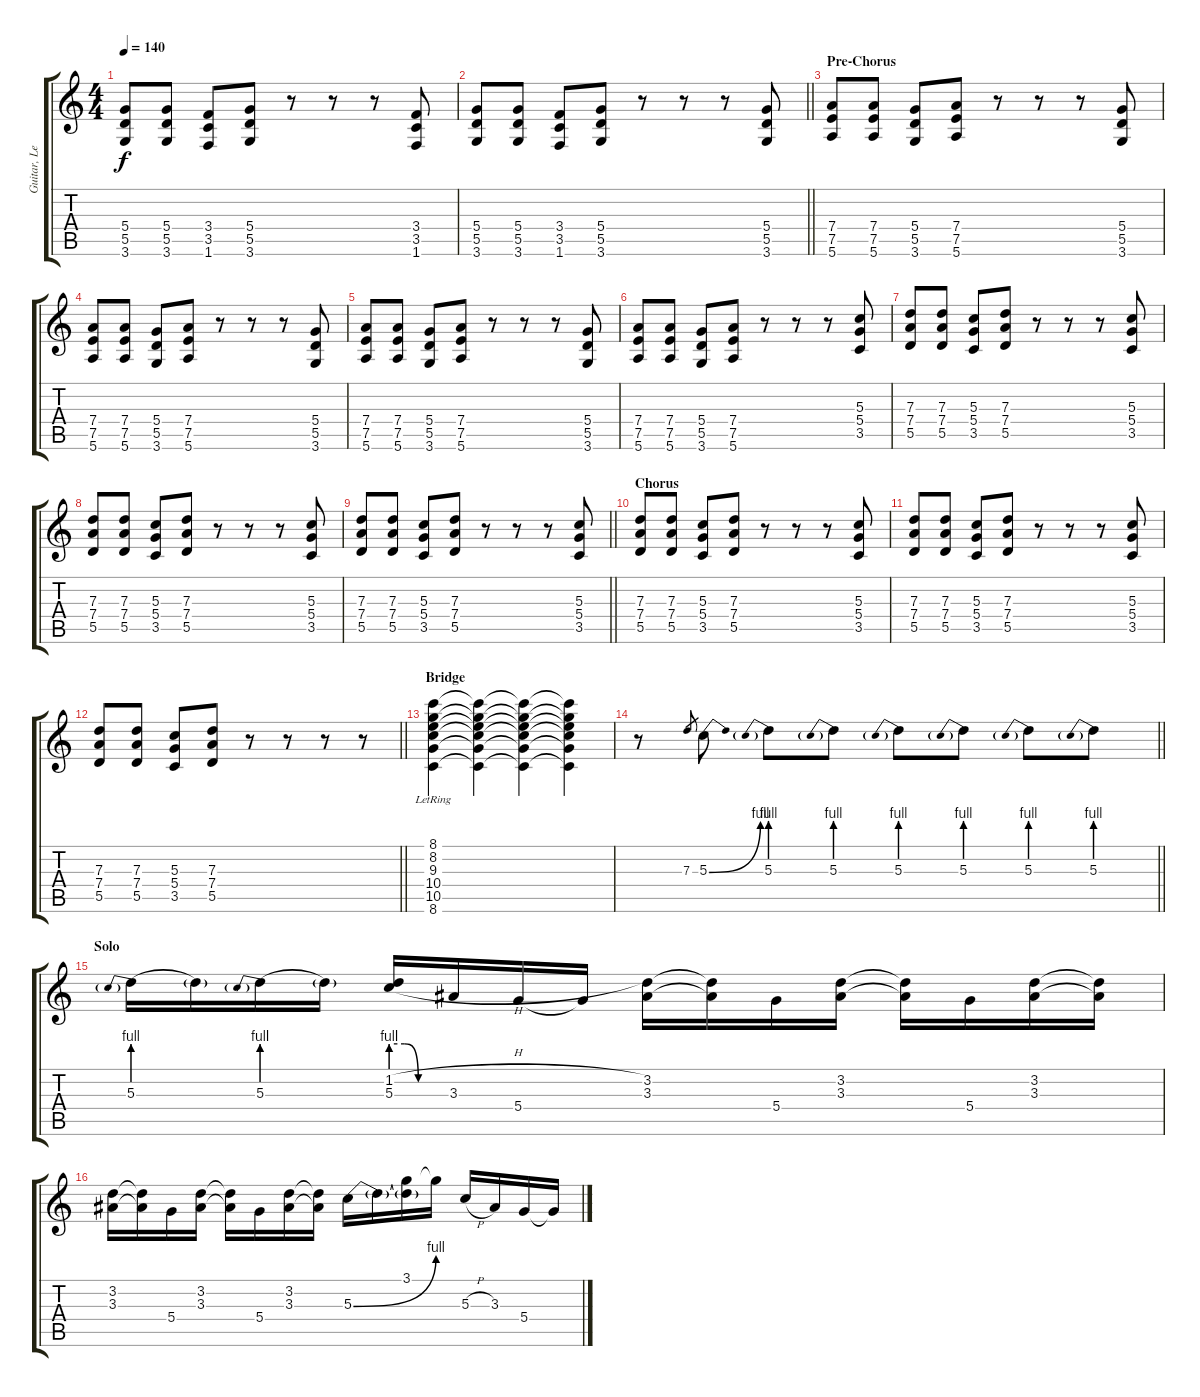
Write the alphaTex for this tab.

\track ("Guitar, Lead" "Guitar, Le") {instrument overdrivenguitar}
\staff {score tabs}
\tuning (E4 B3 G3 D3 A2 E2) {hide}
\ts (4 4)
\tempo 140
\clef g2
\ks c
(5.4 5.5 3.6).8{dy f} (5.4 5.5 3.6).8 (3.4 3.5 1.6).8 (5.4 5.5 3.6).8 r.8 r.8 r.8 (3.4 3.5 1.6).8 |
\barLineRight lightlight
(5.4 5.5 3.6).8 (5.4 5.5 3.6).8 (3.4 3.5 1.6).8 (5.4 5.5 3.6).8 r.8 r.8 r.8 (5.4 5.5 3.6).8 |
\section ("" "Pre-Chorus")
(7.4 7.5 5.6).8 (7.4 7.5 5.6).8 (5.4 5.5 3.6).8 (7.4 7.5 5.6).8 r.8 r.8 r.8 (5.4 5.5 3.6).8 |
(7.4 7.5 5.6).8 (7.4 7.5 5.6).8 (5.4 5.5 3.6).8 (7.4 7.5 5.6).8 r.8 r.8 r.8 (5.4 5.5 3.6).8 |
(7.4 7.5 5.6).8 (7.4 7.5 5.6).8 (5.4 5.5 3.6).8 (7.4 7.5 5.6).8 r.8 r.8 r.8 (5.4 5.5 3.6).8 |
(7.4 7.5 5.6).8 (7.4 7.5 5.6).8 (5.4 5.5 3.6).8 (7.4 7.5 5.6).8 r.8 r.8 r.8 (5.3 5.4 3.5).8 |
(7.3 7.4 5.5).8 (7.3 7.4 5.5).8 (5.3 5.4 3.5).8 (7.3 7.4 5.5).8 r.8 r.8 r.8 (5.3 5.4 3.5).8 |
(7.3 7.4 5.5).8 (7.3 7.4 5.5).8 (5.3 5.4 3.5).8 (7.3 7.4 5.5).8 r.8 r.8 r.8 (5.3 5.4 3.5).8 |
\barLineRight lightlight
(7.3 7.4 5.5).8 (7.3 7.4 5.5).8 (5.3 5.4 3.5).8 (7.3 7.4 5.5).8 r.8 r.8 r.8 (5.3 5.4 3.5).8 |
\section ("" "Chorus")
(7.3 7.4 5.5).8 (7.3 7.4 5.5).8 (5.3 5.4 3.5).8 (7.3 7.4 5.5).8 r.8 r.8 r.8 (5.3 5.4 3.5).8 |
(7.3 7.4 5.5).8 (7.3 7.4 5.5).8 (5.3 5.4 3.5).8 (7.3 7.4 5.5).8 r.8 r.8 r.8 (5.3 5.4 3.5).8 |
\barLineRight lightlight
(7.3 7.4 5.5).8 (7.3 7.4 5.5).8 (5.3 5.4 3.5).8 (7.3 7.4 5.5).8 r.8 r.8 r.8 r.8 |
\section ("" "Bridge")
(8.1{lr} 8.2{lr} 9.3{lr} 10.4{lr} 10.5{lr} 8.6{lr}).4 (8.1{t} 8.2{t} 9.3{t} 10.4{t} 10.5{t} 8.6{t}).4 (8.1{t} 8.2{t} 9.3{t} 10.4{t} 10.5{t} 8.6{t}).4 (8.1{t} 8.2{t} 9.3{t} 10.4{t} 10.5{t} 8.6{t}).4 |
\barLineRight lightlight
r.8{volume 13} 7.3.8{gr} 5.3{be (bend 0 0 60 4)}.8 5.3{be (prebend 0 4 60 4)}.8 5.3{be (prebend 0 4 60 4)}.8 5.3{be (prebend 0 4 60 4)}.8 5.3{be (prebend 0 4 60 4)}.8 5.3{be (prebend 0 4 60 4)}.8 5.3{be (prebend 0 4 60 4)}.8 |
\section ("" "Solo")
5.3{be (prebend 0 4 60 4)}.16 5.3{t}.16 5.3{be (prebend 0 4 60 4)}.16 5.3{t}.16 (1.2{h} 5.3{be (custom 0 4 15 4 30 0 60 0)}).16 3.3.16 5.4.16 5.4{t}.16 (3.2 3.3).16 (3.2{t} 3.3{t}).16 5.4.16 (3.2 3.3).16 (3.2{t} 3.3{t}).16 5.4.16 (3.2 3.3).16 (3.2{t} 3.3{t}).16 |
(3.2 3.3).16 (3.2{t} 3.3{t}).16 5.4.16 (3.2 3.3).16 (3.2{t} 3.3{t}).16 5.4.16 (3.2 3.3).16 (3.2{t} 3.3{t}).16 5.3{be (bend 0 0 60 4)}.16 5.3{t}.16 (3.1 5.3{t}).16 3.1{t}.16 5.3{h}.16 3.3.16 5.4.16 5.4{t}.16
